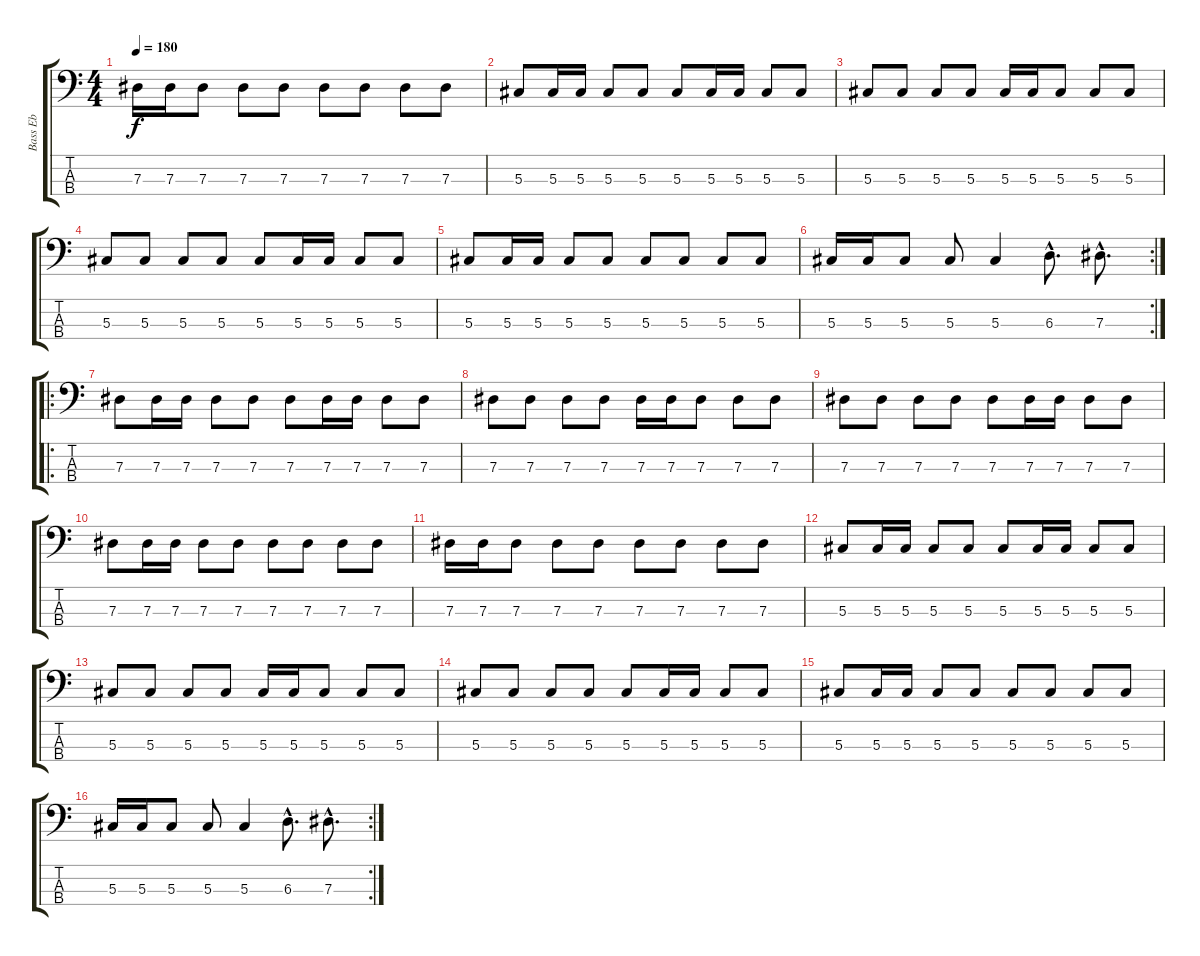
\track ("Bass Eb" "Bass Eb") {instrument electricbasspick}
\staff {score tabs}
\tuning (Gb2 Db2 Ab1 Eb1) {hide}
\ts (4 4)
\tempo 180
\clef f4
\ks c
7.3.16{dy f} 7.3.16 7.3.8 7.3.8 7.3.8 7.3.8 7.3.8 7.3.8 7.3.8 |
5.3.8 5.3.16 5.3.16 5.3.8 5.3.8 5.3.8 5.3.16 5.3.16 5.3.8 5.3.8 |
5.3.8 5.3.8 5.3.8 5.3.8 5.3.16 5.3.16 5.3.8 5.3.8 5.3.8 |
5.3.8 5.3.8 5.3.8 5.3.8 5.3.8 5.3.16 5.3.16 5.3.8 5.3.8 |
5.3.8 5.3.16 5.3.16 5.3.8 5.3.8 5.3.8 5.3.8 5.3.8 5.3.8 |
\rc 2
5.3.16 5.3.16 5.3.8 5.3.8 5.3.4 6.3{hac}.8{d} 7.3{hac}.8{d} |
\ro
7.3.8 7.3.16 7.3.16 7.3.8 7.3.8 7.3.8 7.3.16 7.3.16 7.3.8 7.3.8 |
7.3.8 7.3.8 7.3.8 7.3.8 7.3.16 7.3.16 7.3.8 7.3.8 7.3.8 |
7.3.8 7.3.8 7.3.8 7.3.8 7.3.8 7.3.16 7.3.16 7.3.8 7.3.8 |
7.3.8 7.3.16 7.3.16 7.3.8 7.3.8 7.3.8 7.3.8 7.3.8 7.3.8 |
7.3.16 7.3.16 7.3.8 7.3.8 7.3.8 7.3.8 7.3.8 7.3.8 7.3.8 |
5.3.8 5.3.16 5.3.16 5.3.8 5.3.8 5.3.8 5.3.16 5.3.16 5.3.8 5.3.8 |
5.3.8 5.3.8 5.3.8 5.3.8 5.3.16 5.3.16 5.3.8 5.3.8 5.3.8 |
5.3.8 5.3.8 5.3.8 5.3.8 5.3.8 5.3.16 5.3.16 5.3.8 5.3.8 |
5.3.8 5.3.16 5.3.16 5.3.8 5.3.8 5.3.8 5.3.8 5.3.8 5.3.8 |
\rc 2
5.3.16 5.3.16 5.3.8 5.3.8 5.3.4 6.3{hac}.8{d} 7.3{hac}.8{d}
